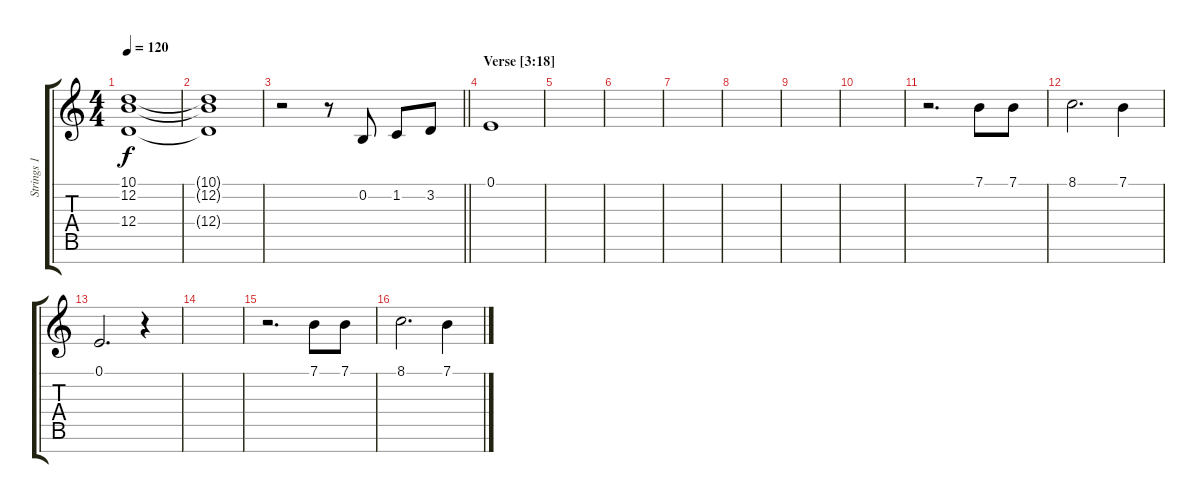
\track ("Strings 1" "Strings 1") {instrument stringensemble1}
\staff {score tabs}
\tuning (E4 B3 G3 D3 A2 E2 B1) {hide}
\ts (4 4)
\tempo 120
\clef g2
\ks c
(10.1{t} 12.2{t} 12.4{t}).1{dy f} |
(10.1{t} 12.2{t} 12.4{t}).1 |
\barLineRight lightlight
r.2{volume 13} r.8 0.2.8 1.2.8 3.2.8 |
\section ("" "Verse [3:18]")
0.1.1{volume 0} |
|
|
|
|
|
|
r.2{d} 7.1.8{volume 9} 7.1.8 |
8.1.2{d} 7.1.4 |
0.1.2{d} r.4 |
|
r.2{d} 7.1.8 7.1.8 |
8.1.2{d} 7.1.4
